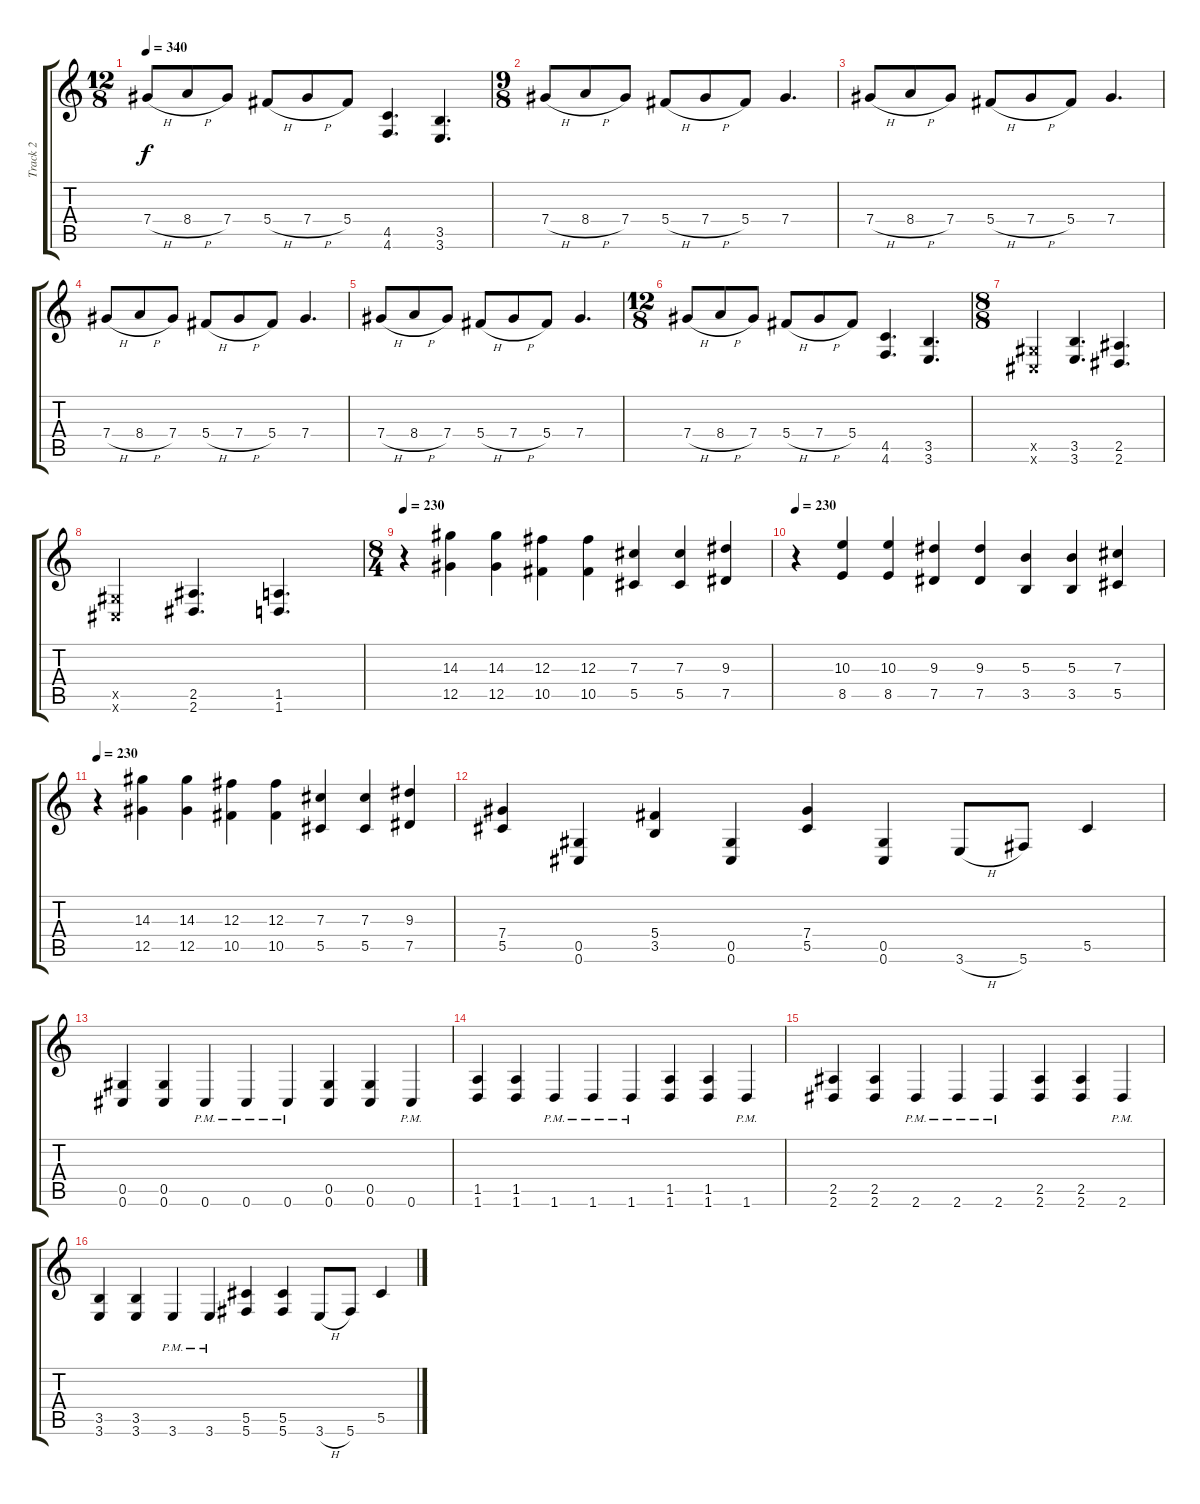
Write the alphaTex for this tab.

\track ("Track 2" "Track 2") {instrument distortionguitar}
\staff {score tabs}
\tuning (Eb4 Bb3 Gb3 Db3 Ab2 Db2) {hide}
\ts (12 8)
\tempo 340
\clef g2
\ks c
7.4{h}.8{dy f} 8.4{h}.8 7.4.8 5.4{h}.8 7.4{h}.8 5.4.8 (4.5 4.6).4{d} (3.5 3.6).4{d} |
\ts (9 8)
7.4{h}.8 8.4{h}.8 7.4.8 5.4{h}.8 7.4{h}.8 5.4.8 7.4.4{d} |
7.4{h}.8 8.4{h}.8 7.4.8 5.4{h}.8 7.4{h}.8 5.4.8 7.4.4{d} |
7.4{h}.8 8.4{h}.8 7.4.8 5.4{h}.8 7.4{h}.8 5.4.8 7.4.4{d} |
7.4{h}.8 8.4{h}.8 7.4.8 5.4{h}.8 7.4{h}.8 5.4.8 7.4.4{d} |
\ts (12 8)
7.4{h}.8 8.4{h}.8 7.4.8 5.4{h}.8 7.4{h}.8 5.4.8 (4.5 4.6).4{d} (3.5 3.6).4{d} |
\ts (8 8)
(0.5{x} 0.6{x}).4 (3.5 3.6).4{d} (2.5 2.6).4{d} |
(0.5{x} 0.6{x}).4 (2.5 2.6).4{d} (1.5 1.6).4{d} |
\ts (8 4)
\tempo 230
r.4 (14.3 12.5).4 (14.3 12.5).4 (12.3 10.5).4 (12.3 10.5).4 (7.3 5.5).4 (7.3 5.5).4 (9.3 7.5).4 |
\tempo 230
r.4 (10.3 8.5).4 (10.3 8.5).4 (9.3 7.5).4 (9.3 7.5).4 (5.3 3.5).4 (5.3 3.5).4 (7.3 5.5).4 |
\tempo 230
r.4 (14.3 12.5).4 (14.3 12.5).4 (12.3 10.5).4 (12.3 10.5).4 (7.3 5.5).4 (7.3 5.5).4 (9.3 7.5).4 |
(7.4 5.5).4 (0.5 0.6).4 (5.4 3.5).4 (0.5 0.6).4 (7.4 5.5).4 (0.5 0.6).4 3.6{h}.8 5.6.8 5.5.4 |
(0.5 0.6).4 (0.5 0.6).4 0.6{pm}.4 0.6{pm}.4 0.6{pm}.4 (0.5 0.6).4 (0.5 0.6).4 0.6{pm}.4 |
(1.5 1.6).4 (1.5 1.6).4 1.6{pm}.4 1.6{pm}.4 1.6{pm}.4 (1.5 1.6).4 (1.5 1.6).4 1.6{pm}.4 |
(2.5 2.6).4 (2.5 2.6).4 2.6{pm}.4 2.6{pm}.4 2.6{pm}.4 (2.5 2.6).4 (2.5 2.6).4 2.6{pm}.4 |
(3.5 3.6).4 (3.5 3.6).4 3.6{pm}.4 3.6{pm}.4 (5.5 5.6).4 (5.5 5.6).4 3.6{h}.8 5.6.8 5.5.4
